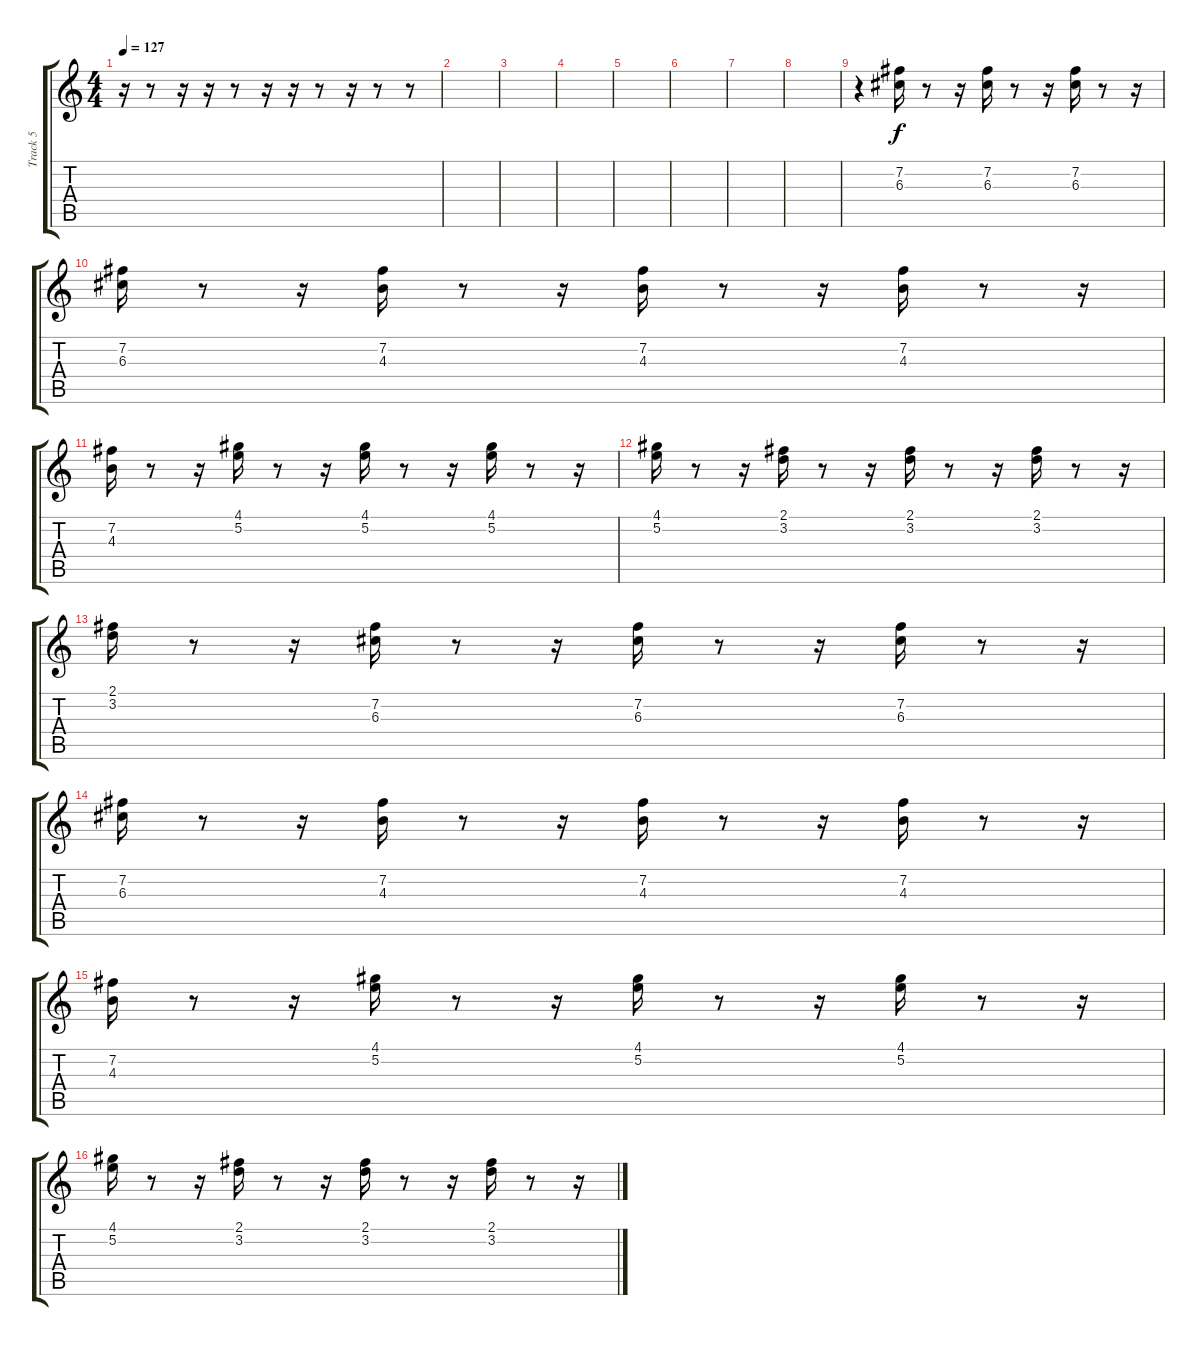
\track ("Track 5" "Track 5") {instrument electricguitarclean}
\staff {score tabs}
\tuning (E4 B3 G3 D3 A2 E2) {hide}
\ts (4 4)
\tempo 127
\clef g2
\ks c
r.16{dy f} r.8 r.16 r.16 r.8 r.16 r.16 r.8 r.16 r.8 r.8 |
|
|
|
|
|
|
|
r.4 (7.2 6.3).16 r.8 r.16 (7.2 6.3).16 r.8 r.16 (7.2 6.3).16 r.8 r.16 |
(7.2 6.3).16 r.8 r.16 (7.2 4.3).16 r.8 r.16 (7.2 4.3).16 r.8 r.16 (7.2 4.3).16 r.8 r.16 |
(7.2 4.3).16 r.8 r.16 (4.1 5.2).16 r.8 r.16 (4.1 5.2).16 r.8 r.16 (4.1 5.2).16 r.8 r.16 |
(4.1 5.2).16 r.8 r.16 (2.1 3.2).16 r.8 r.16 (2.1 3.2).16 r.8 r.16 (2.1 3.2).16 r.8 r.16 |
(2.1 3.2).16 r.8 r.16 (7.2 6.3).16 r.8 r.16 (7.2 6.3).16 r.8 r.16 (7.2 6.3).16 r.8 r.16 |
(7.2 6.3).16 r.8 r.16 (7.2 4.3).16 r.8 r.16 (7.2 4.3).16 r.8 r.16 (7.2 4.3).16 r.8 r.16 |
(7.2 4.3).16 r.8 r.16 (4.1 5.2).16 r.8 r.16 (4.1 5.2).16 r.8 r.16 (4.1 5.2).16 r.8 r.16 |
(4.1 5.2).16 r.8 r.16 (2.1 3.2).16 r.8 r.16 (2.1 3.2).16 r.8 r.16 (2.1 3.2).16 r.8 r.16
